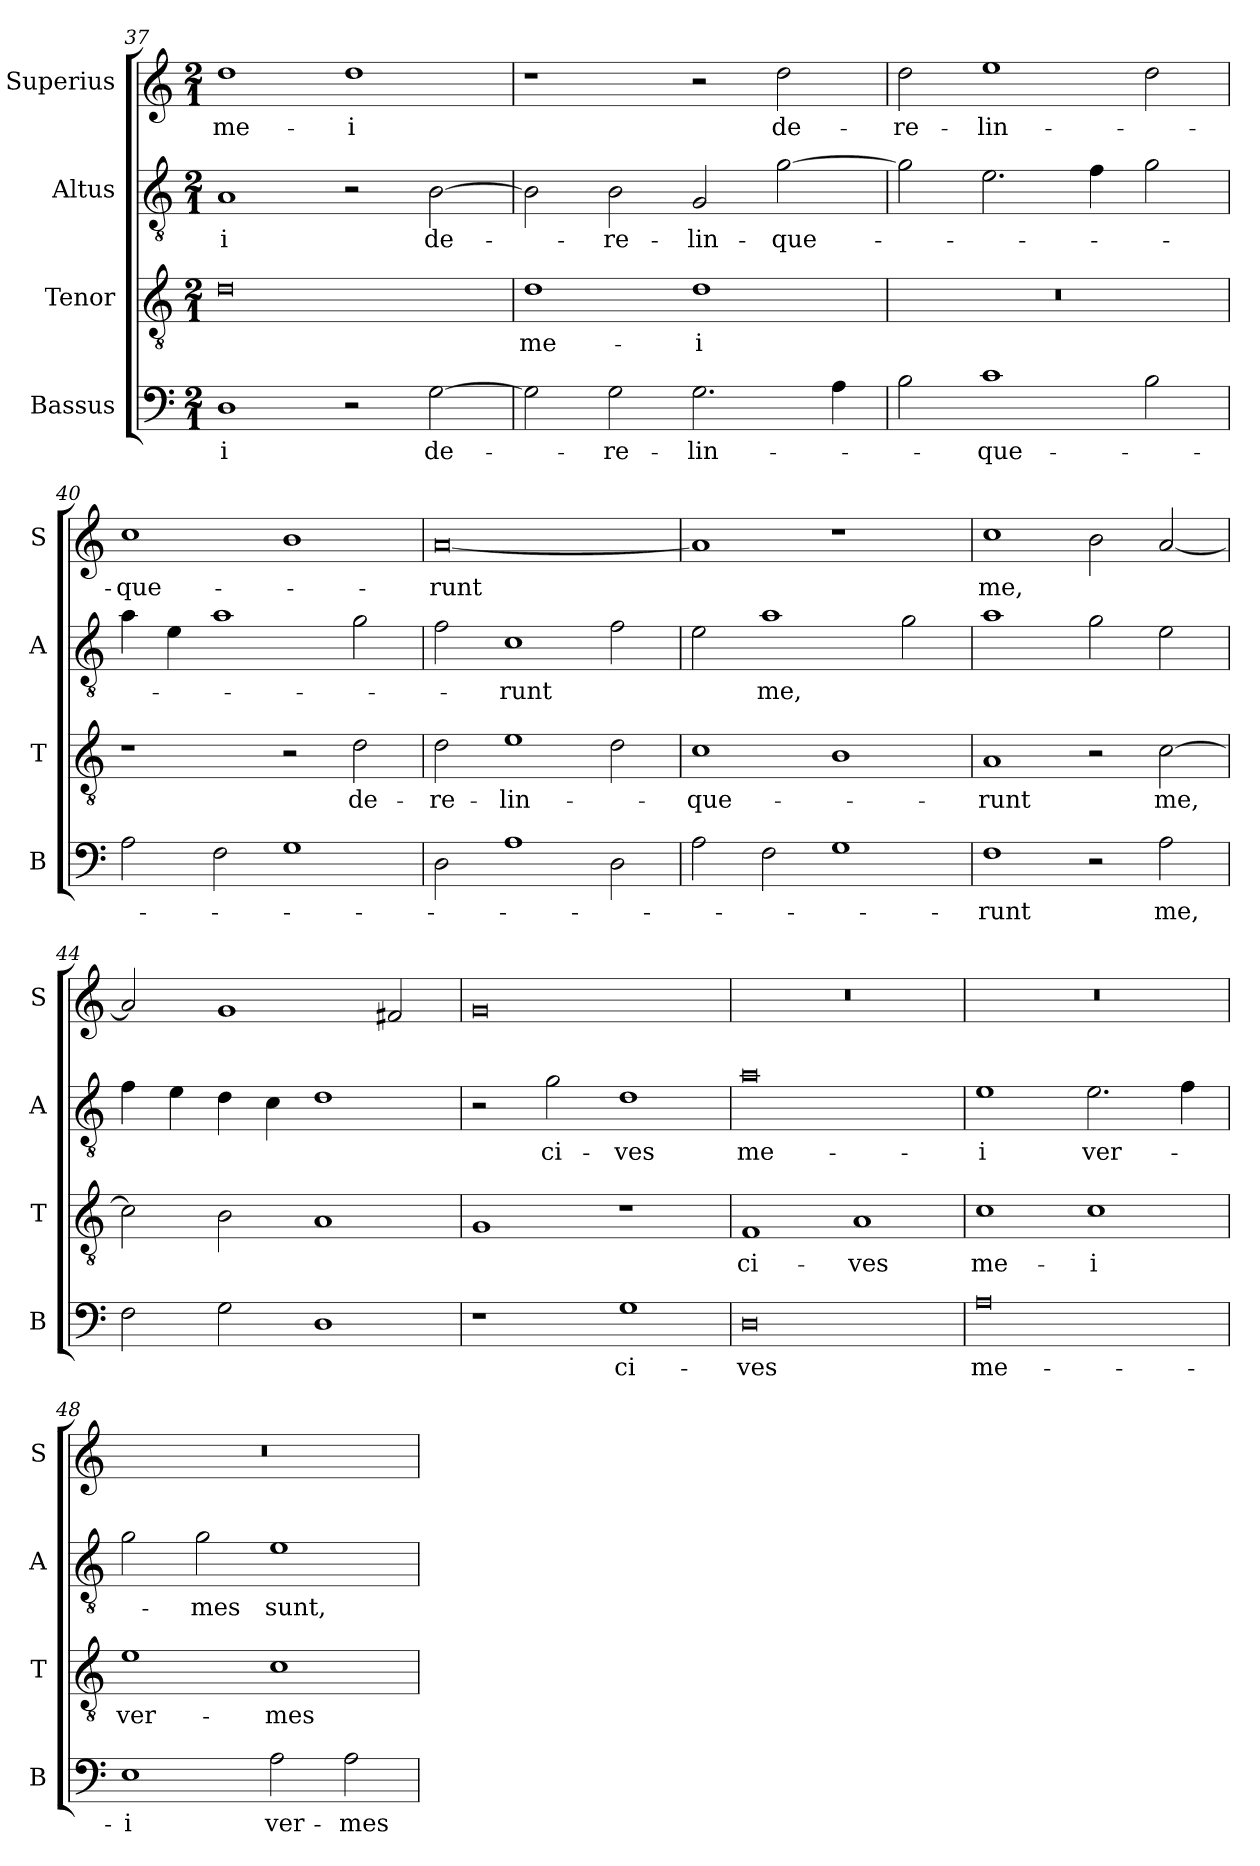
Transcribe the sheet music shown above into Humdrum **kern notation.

**kern	**text	**kern	**text	**kern	**text	**kern	**text
*part4	*part4	*part3	*part3	*part2	*part2	*part1	*part1
*staff4	*staff4	*staff3	*staff3	*staff2	*staff2	*staff1	*staff1
*I"Bassus	*	*I"Tenor	*	*I"Altus	*	*I"Superius	*
*I'B	*	*I'T	*	*I'A	*	*I'S	*
*clefF4	*	*clefGv2	*	*clefGv2	*	*clefG2	*
*k[]	*	*k[]	*	*k[]	*	*k[]	*
*M2/1	*	*M2/1	*	*M2/1	*	*M2/1	*
=37	=37	=37	=37	=37	=37	=37	=37
1D	-i	0d	.	1A	-i	1dd	me-
2r	.	.	.	2r	.	1dd	-i
[2G	de-	.	.	[2B	de-	.	.
=38	=38	=38	=38	=38	=38	=38	=38
2G]	.	1d	me-	2B]	.	1r	.
2G	-re-	.	.	2B	-re-	.	.
2.G	-lin-	1d	-i	2G	-lin-	2r	.
.	.	.	.	[2g	-que-	2dd	de-
4A	.	.	.	.	.	.	.
=39	=39	=39	=39	=39	=39	=39	=39
2B	.	0r	.	2g]	.	2dd	-re-
1c	-que-	.	.	2.e	.	1ee	-lin-
.	.	.	.	4f	.	.	.
2B	.	.	.	2g	.	2dd	.
=40	=40	=40	=40	=40	=40	=40	=40
2A	.	1r	.	4a	.	1cc	-que-
.	.	.	.	4e	.	.	.
2F	.	.	.	1a	.	.	.
1G	.	2r	.	.	.	1b	.
.	.	2d	de-	2g	.	.	.
=41	=41	=41	=41	=41	=41	=41	=41
2D	.	2d	-re-	2f	.	[0a	-runt
1A	.	1e	-lin-	1c	-runt	.	.
2D	.	2d	.	2f	.	.	.
=42	=42	=42	=42	=42	=42	=42	=42
2A	.	1c	-que-	2e	.	1a]	.
2F	.	.	.	1a	me,	.	.
1G	.	1B	.	.	.	1r	.
.	.	.	.	2g	.	.	.
=43	=43	=43	=43	=43	=43	=43	=43
1F	-runt	1A	-runt	1a	.	1cc	me,
2r	.	2r	.	2g	.	2b	.
2A	me,	[2c	me,	2e	.	[2a	.
=44	=44	=44	=44	=44	=44	=44	=44
2F	.	2c]	.	4f	.	2a]	.
.	.	.	.	4e	.	.	.
2G	.	2B	.	4d	.	1g	.
.	.	.	.	4c	.	.	.
1D	.	1A	.	1d	.	.	.
.	.	.	.	.	.	2f#X	.
=45	=45	=45	=45	=45	=45	=45	=45
1r	.	1G	.	2r	.	0g	.
.	.	.	.	2g	ci-	.	.
1G	ci-	1r	.	1d	-ves	.	.
=46	=46	=46	=46	=46	=46	=46	=46
0D	-ves	1F	ci-	0a	me-	0r	.
.	.	1A	-ves	.	.	.	.
=47	=47	=47	=47	=47	=47	=47	=47
0A	me-	1c	me-	1e	-i	0r	.
.	.	1c	-i	2.e	ver-	.	.
.	.	.	.	4f	.	.	.
=48	=48	=48	=48	=48	=48	=48	=48
1E	-i	1e	ver-	2g	.	0r	.
.	.	.	.	2g	-mes	.	.
2A	ver-	1c	-mes	1e	sunt,	.	.
2A	-mes	.	.	.	.	.	.
=	=	=	=	=	=	=	=
*-	*-	*-	*-	*-	*-	*-	*-
